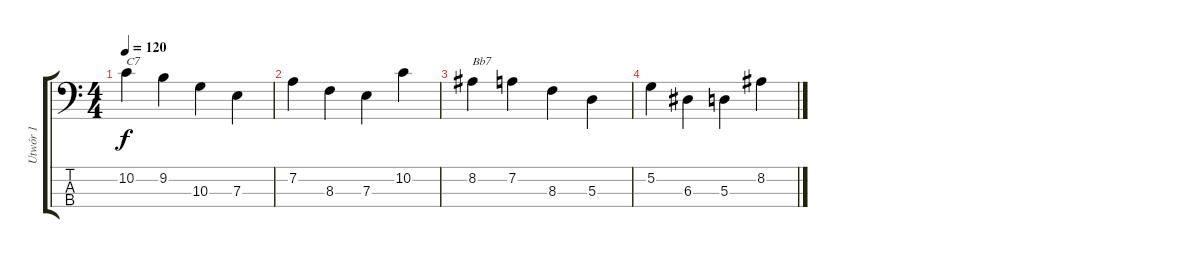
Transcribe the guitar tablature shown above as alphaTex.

\track ("Utwór 1" "Utwór 1") {instrument acousticguitarnylon}
\staff {score tabs}
\tuning (G2 D2 A1 E1) {hide}
\ts (4 4)
\tempo 120
\clef f4
\ks c
10.2.4{txt "C7" dy f instrument acousticguitarnylon} 9.2.4 10.3.4 7.3.4 |
7.2.4 8.3.4 7.3.4 10.2.4 |
8.2.4{txt "Bb7"} 7.2.4 8.3.4 5.3.4 |
5.2.4 6.3.4 5.3.4 8.2.4
